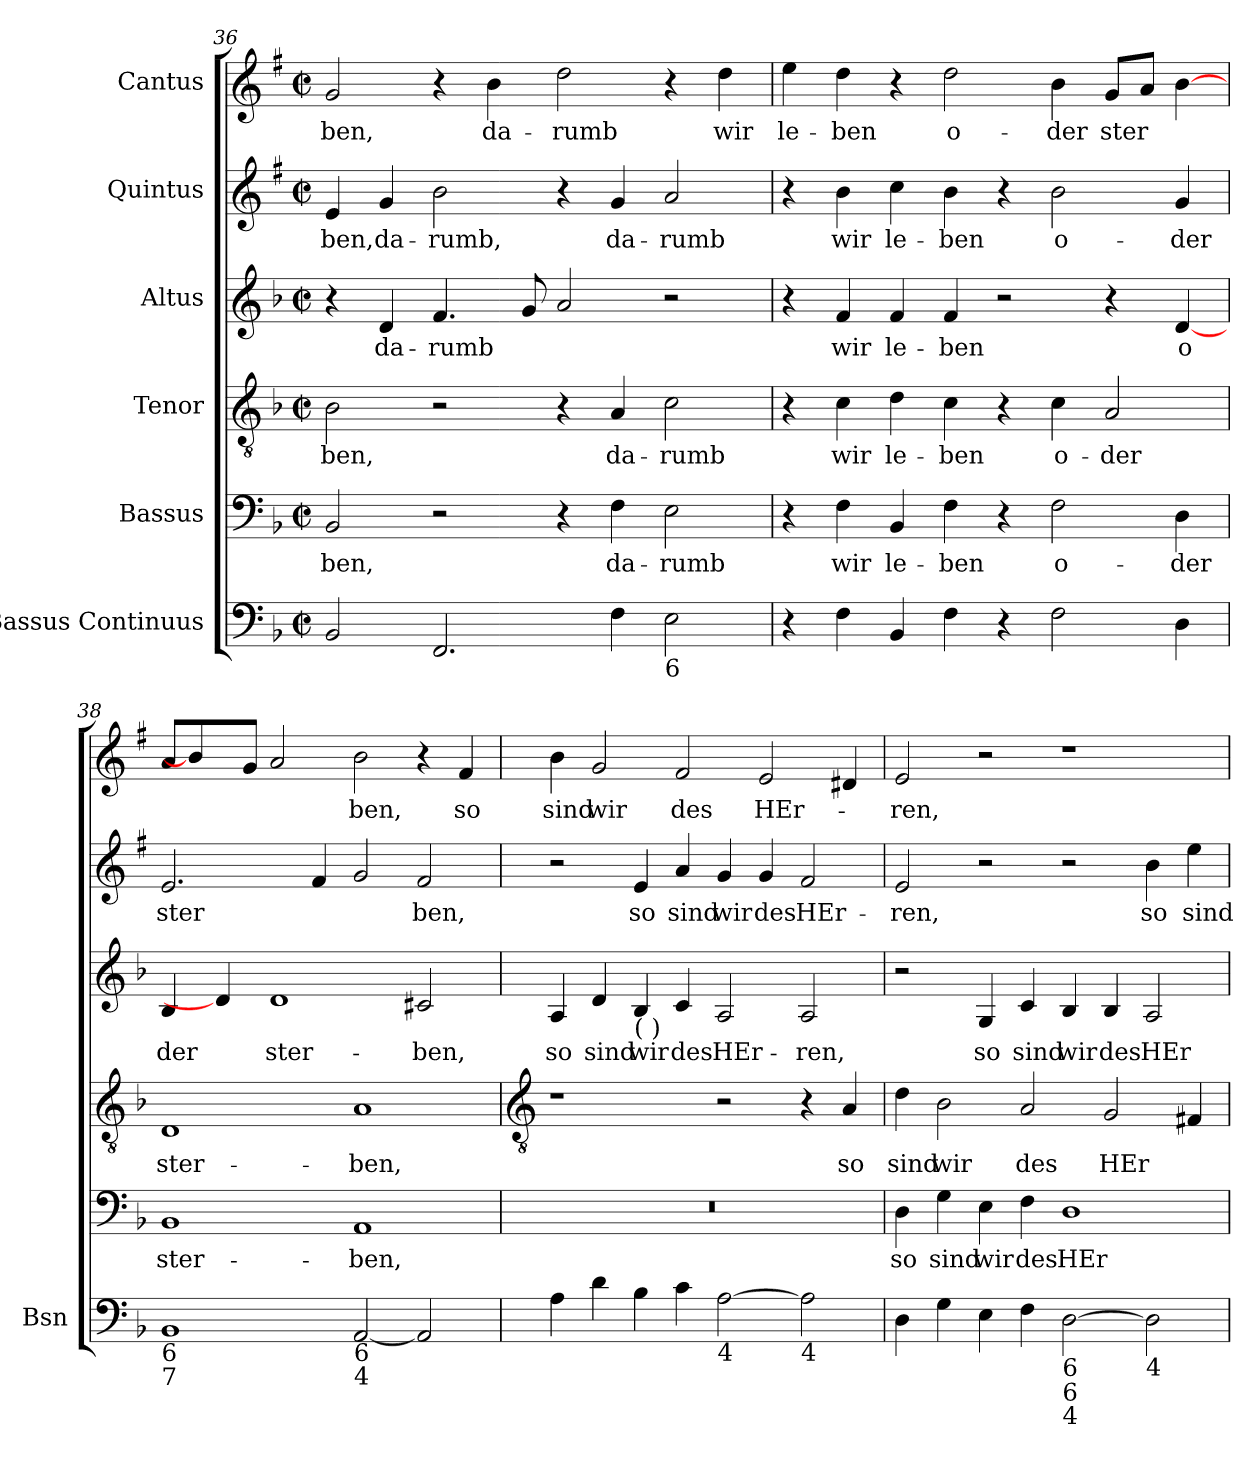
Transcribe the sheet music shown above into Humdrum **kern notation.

**kern	**kern	**text	**kern	**text	**kern	**text	**kern	**text	**kern	**text
*part6	*part5	*part5	*part4	*part4	*part3	*part3	*part2	*part2	*part1	*part1
*staff6	*staff5	*staff5	*staff4	*staff4	*staff3	*staff3	*staff2	*staff2	*staff1	*staff1
*I"Bassus Continuus	*I"Bassus	*	*I"Tenor	*	*I"Altus	*	*I"Quintus	*	*I"Cantus	*
*I'Bsn	*	*	*	*	*	*	*	*	*	*
*clefF4	*clefF4	*	*clefGv2	*	*clefG2	*	*clefG2	*	*clefG2	*
*	*	*	*	*	*	*	*ITrd1c2	*	*ITrd1c2	*
*k[b-]	*k[b-]	*	*k[b-]	*	*k[b-]	*	*k[b-]	*	*k[b-]	*
*F:	*F:	*	*F:	*	*F:	*	*F:	*	*F:	*
*M4/2	*M4/2	*	*M4/2	*	*M4/2	*	*M4/2	*	*M4/2	*
*met(c|)	*met(c|)	*	*met(c|)	*	*met(c|)	*	*met(c|)	*	*met(c|)	*
=36	=36	=36	=36	=36	=36	=36	=36	=36	=36	=36
!	!	!LO:LY:b	!	!LO:LY:b	!	!	!	!LO:LY:b	!	!LO:LY:b
2BB-	2BB-	-ben,	2B-	ben,	4r	.	4d	-ben,	2f	-ben,
!	!	!	!	!	!	!LO:LY:b	!	!LO:LY:b	!	!
.	.	.	.	.	4d	da-	4f	da-	.	.
!	!	!	!	!	!	!LO:LY:b	!	!LO:LY:b	!	!
2.FF	2r	.	2r	.	4.f	-rumb	2a	-rumb,	4r	.
!	!	!	!	!	!	!	!	!	!	!LO:LY:b
.	.	.	.	.	.	.	.	.	4a	da-
.	.	.	.	.	8g	.	.	.	.	.
!	!	!	!	!	!	!	!	!	!	!LO:LY:b
.	4r	.	4r	.	2a	.	4r	.	2cc	-rumb
!	!	!LO:LY:b	!	!LO:LY:b	!	!	!	!LO:LY:b	!	!
4F	4F	da-	4A	da-	.	.	4f	da-	.	.
!LO:TX:b:t=6	!	!	!	!	!	!	!	!	!	!
!	!	!LO:LY:b	!	!LO:LY:b	!	!	!	!LO:LY:b	!	!
2E	2E	-rumb	2c	-rumb	2r	.	2g	-rumb	4r	.
!	!	!	!	!	!	!	!	!	!	!LO:LY:b
.	.	.	.	.	.	.	.	.	4cc	wir
=37	=37	=37	=37	=37	=37	=37	=37	=37	=37	=37
!	!	!	!	!	!	!	!	!	!	!LO:LY:b
4r	4r	.	4r	.	4r	.	4r	.	4dd	le-
!	!	!LO:LY:b	!	!LO:LY:b	!	!LO:LY:b	!	!LO:LY:b	!	!LO:LY:b
4F	4F	wir	4c	wir	4f	wir	4a	wir	4cc	-ben
!	!	!LO:LY:b	!	!LO:LY:b	!	!LO:LY:b	!	!LO:LY:b	!	!
4BB-	4BB-	le-	4d	le-	4f	le-	4b-	le-	4r	.
!	!	!LO:LY:b	!	!LO:LY:b	!	!LO:LY:b	!	!LO:LY:b	!	!LO:LY:b
4F	4F	-ben	4c	-ben	4f	-ben	4a	-ben	2cc	o-
4r	4r	.	4r	.	2r	.	4r	.	.	.
!	!	!LO:LY:b	!	!LO:LY:b	!	!	!	!LO:LY:b	!	!LO:LY:b
2F	2F	o-	4c	o-	.	.	2a	o-	4a	-der
!	!	!	!	!LO:LY:b	!	!	!	!	!	!LO:LY:b
.	.	.	2A	-der	4r	.	.	.	8fL	ster
.	.	.	.	.	.	.	.	.	8gJ	.
!	!	!LO:LY:b	!	!	!	!LO:LY:b	!	!LO:LY:b	!	!
4D	4D	-der	.	.	[4d	o	4f	-der	[4a	.
=38	=38	=38	=38	=38	=38	=38	=38	=38	=38	=38
!LO:TX:b:t=6	!	!	!	!	!	!	!	!	!	!
!LO:TX:b:t=7	!	!	!	!	!	!	!	!	!	!
!	!	!LO:LY:b	!	!LO:LY:b	!	!LO:LY:b	!	!LO:LY:b	!	!
1BB-	1BB-	ster-	1D	ster-	4B-	der	2.d	ster	8gL	.
.	.	.	.	.	.	.	.	.	4a]	.
.	.	.	.	.	4d]	.	.	.	.	.
.	.	.	.	.	.	.	.	.	8fJ	.
!	!	!	!	!	!	!LO:LY:b	!	!	!	!
.	.	.	.	.	1d	ster-	.	.	2g	.
.	.	.	.	.	.	.	4e	.	.	.
!LO:TX:b:t=6\n4	!	!	!	!	!	!	!	!	!	!
!	!	!LO:LY:b	!	!LO:LY:b	!	!	!	!	!	!LO:LY:b
[2AA	1AA	-ben,	1A	-ben,	.	.	2f	.	2a	ben,
!	!	!	!	!	!	!LO:LY:b	!	!LO:LY:b	!	!
2AA]	.	.	.	.	2c#X	-ben,	2e	ben,	4r	.
!	!	!	!	!	!	!	!	!	!	!LO:LY:b
.	.	.	.	.	.	.	.	.	4e	so
!!LO:LB:g=z
=39	=39	=39	=39	=39	=39	=39	=39	=39	=39	=39
*	*	*	*clefGv2	*	*	*	*	*	*	*
!	!	!	!	!	!	!LO:LY:b	!	!	!	!LO:LY:b
4A	0r	.	1r	.	4A	so	2r	.	4a	sind
!	!	!	!	!	!	!LO:LY:b	!	!	!	!LO:LY:b
4d	.	.	.	.	4d	sind	.	.	2f	wir
!	!	!	!	!	!LO:TX:b:t=(  )	!	!	!	!	!
!	!	!	!	!	!	!LO:LY:b	!	!LO:LY:b	!	!
4B-	.	.	.	.	4B-	wir	4d	so	.	.
!	!	!	!	!	!	!LO:LY:b	!	!LO:LY:b	!	!LO:LY:b
4c	.	.	.	.	4c	des	4g	sind	2e	des
!LO:TX:b:t=4	!	!	!	!	!	!	!	!	!	!
!	!	!	!	!	!	!LO:LY:b	!	!LO:LY:b	!	!
[2A	.	.	2r	.	2A	HEr-	4f	wir	.	.
!	!	!	!	!	!	!	!	!LO:LY:b	!	!LO:LY:b
.	.	.	.	.	.	.	4f	des	2d	HEr-
!LO:TX:b:t=4	!	!	!	!	!	!	!	!	!	!
!	!	!	!	!	!	!LO:LY:b	!	!LO:LY:b	!	!
2A]	.	.	4r	.	2A	-ren,	2e	HEr-	.	.
!	!	!	!	!LO:LY:b	!	!	!	!	!	!
.	.	.	4A	so	.	.	.	.	4c#X	.
=40	=40	=40	=40	=40	=40	=40	=40	=40	=40	=40
!	!	!LO:LY:b	!	!LO:LY:b	!	!	!	!LO:LY:b	!	!LO:LY:b
4D	4D	so	4d	sind	2r	.	2d	-ren,	2d	-ren,
!	!	!LO:LY:b	!	!LO:LY:b	!	!	!	!	!	!
4G	4G	sind	2B-	wir	.	.	.	.	.	.
!	!	!LO:LY:b	!	!	!	!LO:LY:b	!	!	!	!
4E	4E	wir	.	.	4G	so	2r	.	2r	.
!	!	!LO:LY:b	!	!LO:LY:b	!	!LO:LY:b	!	!	!	!
4F	4F	des	2A	des	4c	sind	.	.	.	.
!LO:TX:b:t=6	!	!	!	!	!	!	!	!	!	!
!LO:TX:b:t=6\n4	!	!	!	!	!	!	!	!	!	!
!	!	!LO:LY:b	!	!	!	!LO:LY:b	!	!	!	!
[2D	1D	HEr	.	.	4B-	wir	2r	.	1r	.
!	!	!	!	!LO:LY:b	!	!LO:LY:b	!	!	!	!
.	.	.	2G	HEr	4B-	des	.	.	.	.
!LO:TX:b:t=4	!	!	!	!	!	!	!	!	!	!
!	!	!	!	!	!	!LO:LY:b	!	!LO:LY:b	!	!
2D]	.	.	.	.	2A	HEr-	4a	so	.	.
!	!	!	!	!	!	!	!	!LO:LY:b	!	!
.	.	.	4F#X	.	.	.	4dd	sind	.	.
=	=	=	=	=	=	=	=	=	=	=
*-	*-	*-	*-	*-	*-	*-	*-	*-	*-	*-
